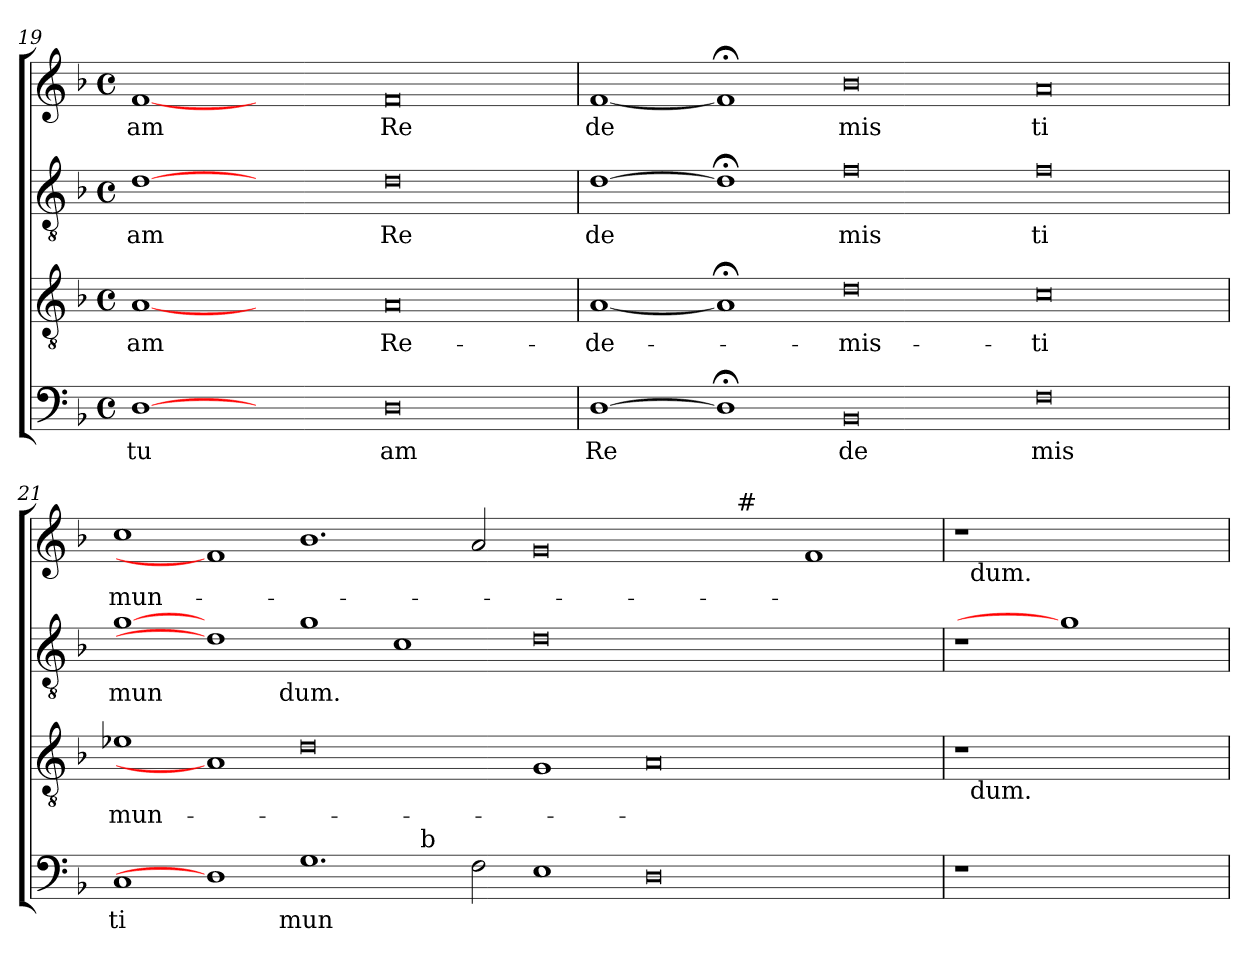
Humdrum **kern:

**kern	**text	**kern	**text	**kern	**text	**kern	**text
*part4	*part4	*part3	*part3	*part2	*part2	*part1	*part1
*staff4	*staff4	*staff3	*staff3	*staff2	*staff2	*staff1	*staff1
*clefF4	*	*clefGv2	*	*clefGv2	*	*clefG2	*
*k[b-]	*	*k[b-]	*	*k[b-]	*	*k[b-]	*
*F:	*	*F:	*	*F:	*	*F:	*
*M4/4	*	*M4/4	*	*M4/4	*	*M4/4	*
*met(c)	*	*met(c)	*	*met(c)	*	*met(c)	*
=19	=19	=19	=19	=19	=19	=19	=19
!	!LO:LY:b	!	!LO:LY:b	!	!LO:LY:b	!	!LO:LY:b
[1D	tu	[1A	-am	[1d	am	[1f	am
1ryy	.	1ryy	.	1ryy	.	1ryy	.
!	!LO:LY:b	!	!LO:LY:b	!	!LO:LY:b	!	!LO:LY:b
0D	am	0A	Re-	0d	Re	0f	Re
=20	=20	=20	=20	=20	=20	=20	=20
!	!LO:LY:b	!	!LO:LY:b	!	!LO:LY:b	!	!LO:LY:b
[1D	Re	[1A	-de-	[1d	de	[1f	de
1D;<]	.	1A;]	.	1d;<]	.	1f;]	.
!	!LO:LY:b	!	!LO:LY:b	!	!LO:LY:b	!	!LO:LY:b
0BB-	de	0d	-mis-	0f	mis	0b-	mis
!	!LO:LY:b	!	!LO:LY:b	!	!LO:LY:b	!	!LO:LY:b
0F	mis	0c	-ti	0f	ti	0a	ti
!!LO:LB:g=z
=21	=21	=21	=21	=21	=21	=21	=21
!	!LO:LY:b	!	!LO:LY:b	!	!LO:LY:b	!	!LO:LY:b
*^	*	*	*	*	*	*^	*
1C	1ryy	ti	1e-X	mun-	[1g	mun	1cc	1ryy	mun-
1D]	1ryy	.	1A]	.	1d]	.	1f]	1ryy	.
!	!	!LO:LY:b	!	!	!	!LO:LY:b	!	!	!
1.G	1ryy	mun	0d	.	1g	dum.	1.b-	1ryy	.
.	8ryy	.	.	.	1c	.	.	1ryy	.
!	!LO:TX:a:t=b	!	!	!	!	!	!	!	!
.	1ryy	.	.	.	.	.	.	.	.
2F\	.	.	.	.	.	.	2a/	.	.
1E	.	.	1G	.	0d	.	0g	1ryy	.
.	1ryy	.	.	.	.	.	.	.	.
0D	.	.	0A	.	.	.	.	4ryy	.
.	1...ryy	.	.	.	.	.	.	.	.
.	.	.	.	.	.	.	.	8ryy	.
.	.	.	.	.	.	.	.	32ryy	.
!	!	!	!	!	!	!	!	!LO:TX:a:t=#	!
.	.	.	.	.	.	.	.	1ryy	.
.	.	.	.	.	1ryy	.	1f	.	.
.	.	.	.	.	.	.	.	2ryy	.
.	.	.	.	.	.	.	.	16.ryy	.
*v	*v	*	*	*	*	*	*	*	*
=22	=22	=22	=22	=22	=22	=22	=22	=22
*	*	*^	*	*	*	*	*	*
1r	.	1r	32.ryy	.	1r	.	1r	32.ryy	.
!	!	!	!	!	!	!	!	!LO:TX:b:t=dum.	!
!	!	!	!LO:TX:b:t=dum.	!	!	!	!	!	!
.	.	.	1ryy	.	.	.	.	1ryy	.
1ryy	.	1ryy	.	.	1g]	.	1ryy	.	.
.	.	.	2ryy	.	.	.	.	2ryy	.
.	.	.	4ryy	.	.	.	.	4ryy	.
.	.	.	8ryy	.	.	.	.	8ryy	.
.	.	.	16ryy	.	.	.	.	16ryy	.
.	.	.	64ryy	.	.	.	.	64ryy	.
*	*	*v	*v	*	*	*	*v	*v	*
=	=	=	=	=	=	=	=
*-	*-	*-	*-	*-	*-	*-	*-
